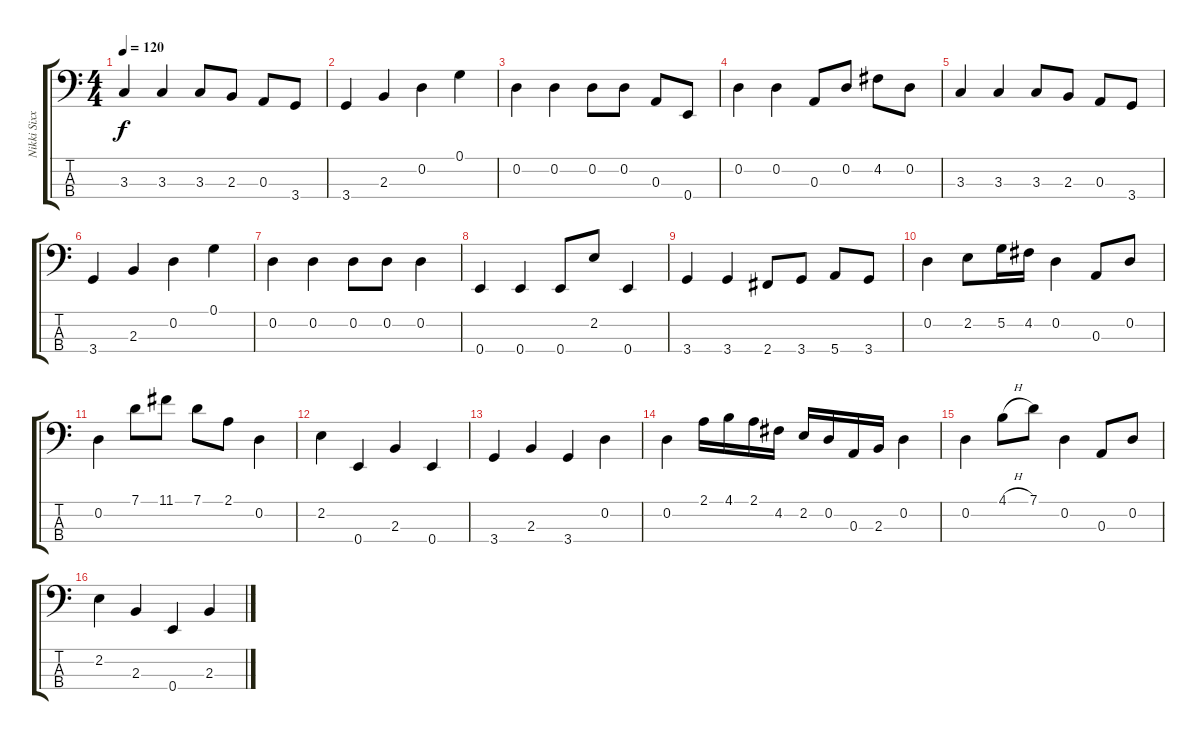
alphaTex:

\track ("Nikki Sixx" "Nikki Sixx") {instrument electricbasspick}
\staff {score tabs}
\tuning (G2 D2 A1 E1) {hide}
\ts (4 4)
\tempo 120
\clef f4
\ks c
3.3.4{dy f} 3.3.4 3.3.8 2.3.8 0.3.8 3.4.8 |
3.4.4 2.3.4 0.2.4 0.1.4 |
0.2.4 0.2.4 0.2.8 0.2.8 0.3.8 0.4.8 |
0.2.4 0.2.4 0.3.8 0.2.8 4.2.8 0.2.8 |
3.3.4 3.3.4 3.3.8 2.3.8 0.3.8 3.4.8 |
3.4.4 2.3.4 0.2.4 0.1.4 |
0.2.4 0.2.4 0.2.8 0.2.8 0.2.4 |
0.4.4 0.4.4 0.4.8 2.2.8 0.4.4 |
3.4.4 3.4.4 2.4.8 3.4.8 5.4.8 3.4.8 |
0.2.4 2.2.8 5.2.16 4.2.16 0.2.4 0.3.8 0.2.8 |
0.2.4 7.1.8 11.1.8 7.1.8 2.1.8 0.2.4 |
2.2.4 0.4.4 2.3.4 0.4.4 |
3.4.4 2.3.4 3.4.4 0.2.4 |
0.2.4 2.1.16 4.1.16 2.1.16 4.2.16 2.2.16 0.2.16 0.3.16 2.3.16 0.2.4 |
0.2.4 4.1{h}.8 7.1.8 0.2.4 0.3.8 0.2.8 |
2.2.4 2.3.4 0.4.4 2.3.4
